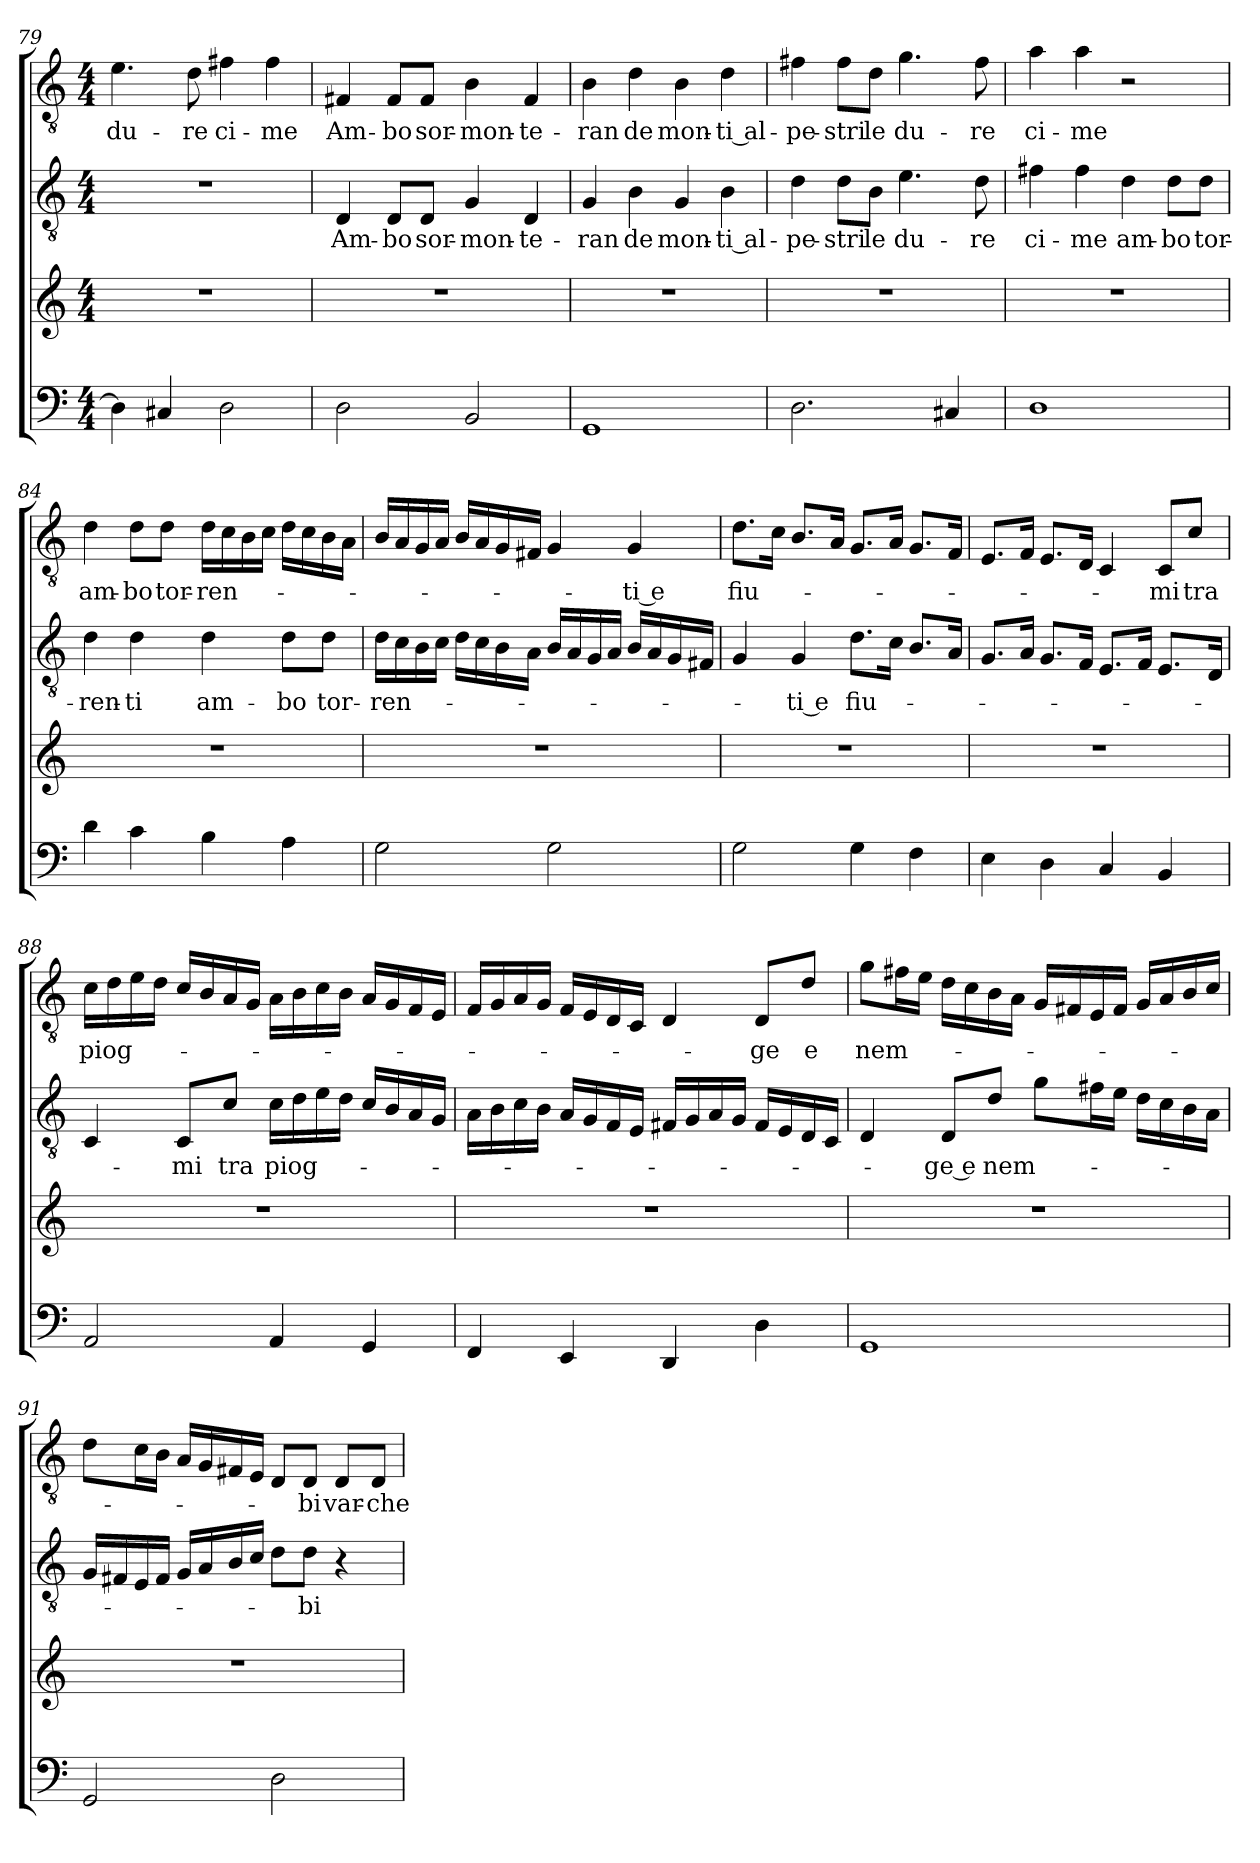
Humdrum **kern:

**kern	**kern	**kern	**text	**kern	**text
*part4	*part3	*part2	*part2	*part1	*part1
*staff4	*staff3	*staff2	*staff2	*staff1	*staff1
*clefF4	*clefG2	*clefGv2	*	*clefGv2	*
*k[]	*k[]	*k[]	*	*k[]	*
*C:	*C:	*C:	*	*C:	*
*M4/4	*M4/4	*M4/4	*	*M4/4	*
=79	=79	=79	=79	=79	=79
!	!	!	!	!	!LO:LY:b
4D\]	1r	1r	.	4.e\	du-
4C#X/	.	.	.	.	.
!	!	!	!	!	!LO:LY:b
.	.	.	.	8d\	-re
!	!	!	!	!	!LO:LY:b
2D\	.	.	.	4f#X\	ci-
!	!	!	!	!	!LO:LY:b
.	.	.	.	4f#\	-me
=80	=80	=80	=80	=80	=80
!	!	!	!LO:LY:b	!	!LO:LY:b
2D\	1r	4D/	Am-	4F#X/	Am-
!	!	!	!LO:LY:b	!	!LO:LY:b
.	.	8D/L	-bo	8F#/L	-bo
!	!	!	!LO:LY:b	!	!LO:LY:b
.	.	8D/J	sor-	8F#/J	sor-
!	!	!	!LO:LY:b	!	!LO:LY:b
2BB/	.	4G/	-mon-	4B\	-mon-
!	!	!	!LO:LY:b	!	!LO:LY:b
.	.	4D/	-te-	4F#/	-te-
=81	=81	=81	=81	=81	=81
!	!	!	!LO:LY:b	!	!LO:LY:b
1GG	1r	4G/	-ran	4B\	-ran
!	!	!	!LO:LY:b	!	!LO:LY:b
.	.	4B\	de	4d\	de
!	!	!	!LO:LY:b	!	!LO:LY:b
.	.	4G/	mon-	4B\	mon-
!	!	!	!LO:LY:b	!	!LO:LY:b
.	.	4B\	-ti al-	4d\	-ti al-
!!LO:LB:g=z
=82	=82	=82	=82	=82	=82
!	!	!	!LO:LY:b	!	!LO:LY:b
2.D\	1r	4d\	-pe-	4f#X\	-pe-
!	!	!	!LO:LY:b	!	!LO:LY:b
.	.	8d\L	-stri	8f#\L	-stri
!	!	!	!LO:LY:b	!	!LO:LY:b
.	.	8B\J	le	8d\J	le
!	!	!	!LO:LY:b	!	!LO:LY:b
.	.	4.e\	du-	4.g\	du-
4C#X/	.	.	.	.	.
!	!	!	!LO:LY:b	!	!LO:LY:b
.	.	8d\	-re	8f#\	-re
=83	=83	=83	=83	=83	=83
!	!	!	!LO:LY:b	!	!LO:LY:b
1D	1r	4f#X\	ci-	4a\	ci-
!	!	!	!LO:LY:b	!	!LO:LY:b
.	.	4f#\	-me	4a\	-me
!	!	!	!LO:LY:b	!	!
.	.	4d\	am-	2r	.
!	!	!	!LO:LY:b	!	!
.	.	8d\L	-bo	.	.
!	!	!	!LO:LY:b	!	!
.	.	8d\J	tor-	.	.
=84	=84	=84	=84	=84	=84
!	!	!	!LO:LY:b	!	!LO:LY:b
4d\	1r	4d\	-ren-	4d\	am-
!	!	!	!LO:LY:b	!	!LO:LY:b
4c\	.	4d\	-ti	8d\L	-bo
!	!	!	!	!	!LO:LY:b
.	.	.	.	8d\J	tor-
!	!	!	!LO:LY:b	!	!LO:LY:b
4B\	.	4d\	am-	16d\LL	-ren-
.	.	.	.	16c\	.
.	.	.	.	16B\	.
.	.	.	.	16c\JJ	.
!	!	!	!LO:LY:b	!	!
4A\	.	8d\L	-bo	16d\LL	.
.	.	.	.	16c\	.
!	!	!	!LO:LY:b	!	!
.	.	8d\J	tor-	16B\	.
.	.	.	.	16A\JJ	.
=85	=85	=85	=85	=85	=85
!	!	!	!LO:LY:b	!	!
2G\	1r	16d\LL	-ren-	16B/LL	.
.	.	16c\	.	16A/	.
.	.	16B\	.	16G/	.
.	.	16c\JJ	.	16A/JJ	.
.	.	16d\LL	.	16B/LL	.
.	.	16c\	.	16A/	.
.	.	16B\	.	16G/	.
.	.	16A\JJ	.	16F#X/JJ	.
2G\	.	16B/LL	.	4G/	.
.	.	16A/	.	.	.
.	.	16G/	.	.	.
.	.	16A/JJ	.	.	.
!	!	!	!	!	!LO:LY:b
.	.	16B/LL	.	4G/	-ti e
.	.	16A/	.	.	.
.	.	16G/	.	.	.
.	.	16F#X/JJ	.	.	.
!!LO:LB:g=z
=86	=86	=86	=86	=86	=86
!	!	!	!	!	!LO:LY:b
2G\	1r	4G/	.	8.d\L	fiu-
.	.	.	.	16c\Jk	.
!	!	!	!LO:LY:b	!	!
.	.	4G/	-ti e	8.B/L	.
.	.	.	.	16A/Jk	.
!	!	!	!LO:LY:b	!	!
4G\	.	8.d\L	fiu-	8.G/L	.
.	.	16c\Jk	.	16A/Jk	.
4F\	.	8.B/L	.	8.G/L	.
.	.	16A/Jk	.	16F/Jk	.
=87	=87	=87	=87	=87	=87
4E\	1r	8.G/L	.	8.E/L	.
.	.	16A/Jk	.	16F/Jk	.
4D\	.	8.G/L	.	8.E/L	.
.	.	16F/Jk	.	16D/Jk	.
4C/	.	8.E/L	.	4C/	.
.	.	16F/Jk	.	.	.
!	!	!	!	!	!LO:LY:b
4BB/	.	8.E/L	.	8C/L	-mi
!	!	!	!	!	!LO:LY:b
.	.	.	.	8c/J	tra
.	.	16D/Jk	.	.	.
=88	=88	=88	=88	=88	=88
!	!	!	!	!	!LO:LY:b
2AA/	1r	4C/	.	16c\LL	piog-
.	.	.	.	16d\	.
.	.	.	.	16e\	.
.	.	.	.	16d\JJ	.
!	!	!	!LO:LY:b	!	!
.	.	8C/L	-mi	16c/LL	.
.	.	.	.	16B/	.
!	!	!	!LO:LY:b	!	!
.	.	8c/J	tra	16A/	.
.	.	.	.	16G/JJ	.
!	!	!	!LO:LY:b	!	!
4AA/	.	16c\LL	piog-	16A\LL	.
.	.	16d\	.	16B\	.
.	.	16e\	.	16c\	.
.	.	16d\JJ	.	16B\JJ	.
4GG/	.	16c/LL	.	16A/LL	.
.	.	16B/	.	16G/	.
.	.	16A/	.	16F/	.
.	.	16G/JJ	.	16E/JJ	.
!!LO:LB:g=z
=89	=89	=89	=89	=89	=89
4FF/	1r	16A\LL	.	16F/LL	.
.	.	16B\	.	16G/	.
.	.	16c\	.	16A/	.
.	.	16B\JJ	.	16G/JJ	.
4EE/	.	16A/LL	.	16F/LL	.
.	.	16G/	.	16E/	.
.	.	16F/	.	16D/	.
.	.	16E/JJ	.	16C/JJ	.
4DD/	.	16F#X/LL	.	4D/	.
.	.	16G/	.	.	.
.	.	16A/	.	.	.
.	.	16G/JJ	.	.	.
!	!	!	!	!	!LO:LY:b
4D\	.	16F#/LL	.	8D/L	-ge
.	.	16E/	.	.	.
!	!	!	!	!	!LO:LY:b
.	.	16D/	.	8d/J	e
.	.	16C/JJ	.	.	.
=90	=90	=90	=90	=90	=90
!	!	!	!	!	!LO:LY:b
1GG	1r	4D/	.	8g\L	nem-
.	.	.	.	16f#X\L	.
.	.	.	.	16e\JJ	.
!	!	!	!LO:LY:b	!	!
.	.	8D/L	-ge e	16d\LL	.
.	.	.	.	16c\	.
!	!	!	!LO:LY:b	!	!
.	.	8d/J	nem-	16B\	.
.	.	.	.	16A\JJ	.
.	.	8g\L	.	16G/LL	.
.	.	.	.	16F#X/	.
.	.	16f#X\L	.	16E/	.
.	.	16e\JJ	.	16F#/JJ	.
.	.	16d\LL	.	16G/LL	.
.	.	16c\	.	16A/	.
.	.	16B\	.	16B/	.
.	.	16A\JJ	.	16c/JJ	.
=91	=91	=91	=91	=91	=91
2GG/	1r	16G/LL	.	8d\L	.
.	.	16F#X/	.	.	.
.	.	16E/	.	16c\L	.
.	.	16F#/JJ	.	16B\JJ	.
.	.	16G/LL	.	16A/LL	.
.	.	16A/	.	16G/	.
.	.	16B/	.	16F#X/	.
.	.	16c/JJ	.	16E/JJ	.
2D\	.	8d\L	.	8D/L	.
!	!	!	!LO:LY:b	!	!LO:LY:b
.	.	8d\J	-bi	8D/J	-bi
!	!	!	!	!	!LO:LY:b
.	.	4r	.	8D/L	var-
!	!	!	!	!	!LO:LY:b
.	.	.	.	8D/J	-che-
=	=	=	=	=	=
*-	*-	*-	*-	*-	*-
